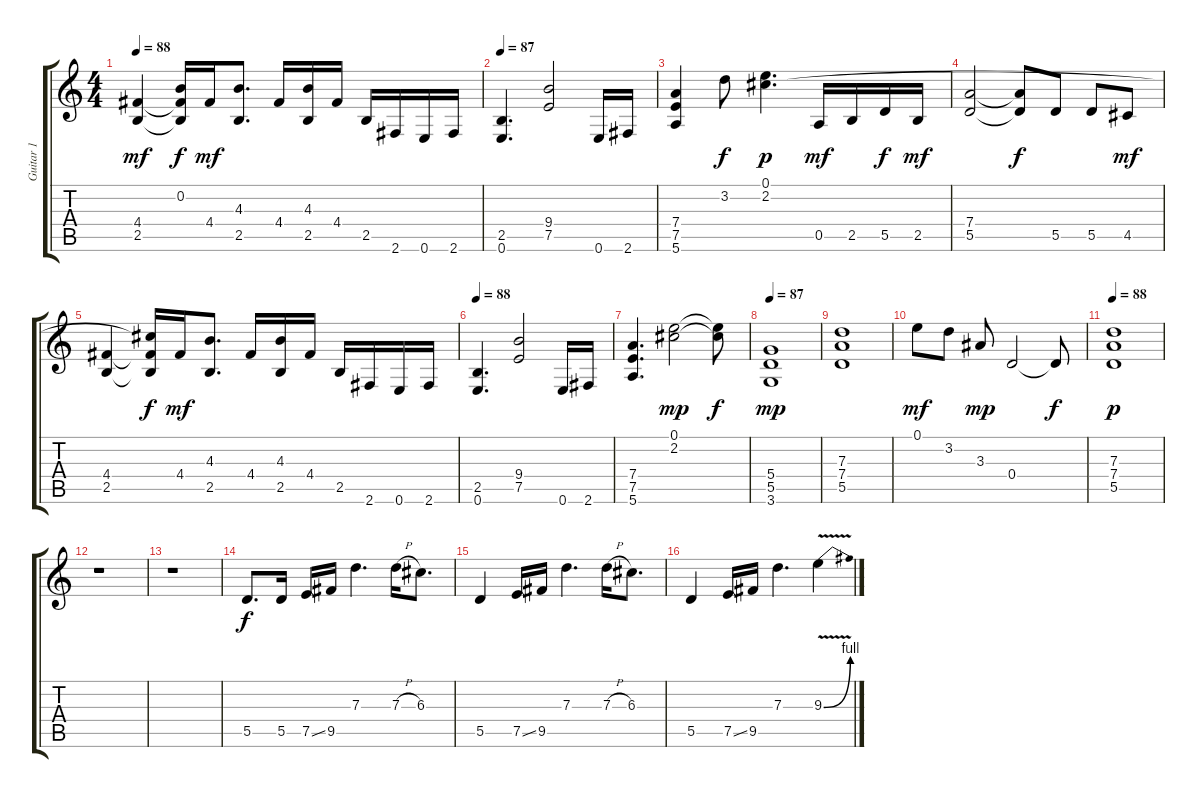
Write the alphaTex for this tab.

\track ("Guitar 1" "Guitar 1") {instrument overdrivenguitar}
\staff {score tabs}
\tuning (E4 B3 G3 D3 A2 E2) {hide}
\ts (4 4)
\tempo 88
\clef g2
\ks c
(4.4 2.5).4{dy mf} (0.2 4.4{t} 2.5{t}).16{dy f} 4.4.16{dy mf} (4.3 2.5).8{d} 4.4.16 (4.3 2.5).16 4.4.16 2.5.16 2.6.16 0.6.16 2.6.16 |
\tempo 87
(2.5 0.6).4{d} (9.4 7.5).2 0.6.16 2.6.16 |
(7.4 7.5 5.6).4 3.2.8{dy f} (0.1 2.2).4{d dy p} 0.5.16{dy mf} 2.5.16 5.5.16{dy f} 2.5.16{dy mf} |
(7.4 5.5).2 (7.4{t} 5.5{t}).8{dy f} 5.5.8 5.5.8 4.5.8{dy mf} |
(4.4 2.5).4 (2.2{t} 4.4{t} 2.5{t}).16{dy f} 4.4.16{dy mf} (4.3 2.5).8{d} 4.4.16 (4.3 2.5).16 4.4.16 2.5.16 2.6.16 0.6.16 2.6.16 |
\tempo 88
(2.5 0.6).4{d} (9.4 7.5).2 0.6.16 2.6.16 |
(7.4 7.5 5.6).4{d} (0.1 2.2).2{dy mp} (0.1{t} 2.2{t}).8{dy f} |
\tempo 87
(5.4 5.5 3.6).1{dy mp} |
(7.3 7.4 5.5).1 |
0.1.8{dy mf} 3.2.8 3.3.8{dy mp} 0.4.2 0.4{t}.8{dy f} |
\tempo 88
(7.3 7.4 5.5).1{dy p} |
r.1 |
r.1 |
5.5.8{d dy f volume 15} 5.5.16 7.5{ss}.16 9.5.16 7.3.4{d} 7.3{h}.16 6.3.8{d} |
5.5.4 7.5{ss}.16 9.5.16 7.3.4{d} 7.3{h}.16 6.3.8{d} |
5.5.4 7.5{ss}.16 9.5.16 7.3.4{d} 9.3{be (bend 0 0 60 4) v}.4
